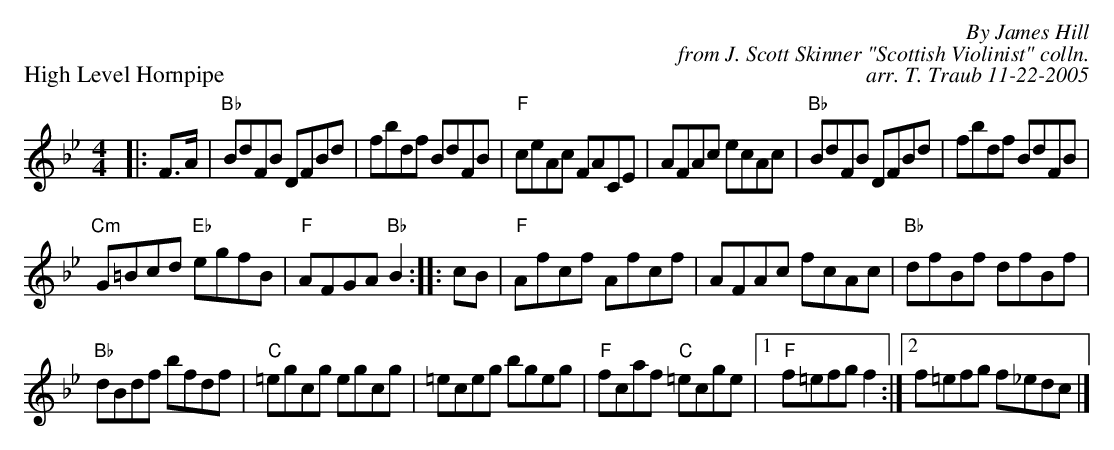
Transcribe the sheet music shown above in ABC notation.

X:1
P: High Level Hornpipe
C: By James Hill
C: from J. Scott Skinner "Scottish Violinist" colln.
C: arr. T. Traub 11-22-2005
M: 4/4
L: 1/8
K: Bb
|: F>A |"Bb"BdFB DFBd|fbdf BdFB|"F"ceAc FACE|AFAc ecAc|"Bb"BdFB DFBd|fbdf BdFB|
"Cm"G=Bcd "Eb"egfB|"F"AFGA "Bb"B2 :||: cB |"F"Afcf Afcf|AFAc fcAc|"Bb"dfBf dfBf|
"Bb"dBdf bfdf|"C"=egcg egcg|=eceg bgeg|"F"fcaf "C"=ecge| [1 "F"f=efg f2 :| [2 f=efg f_edc |]
